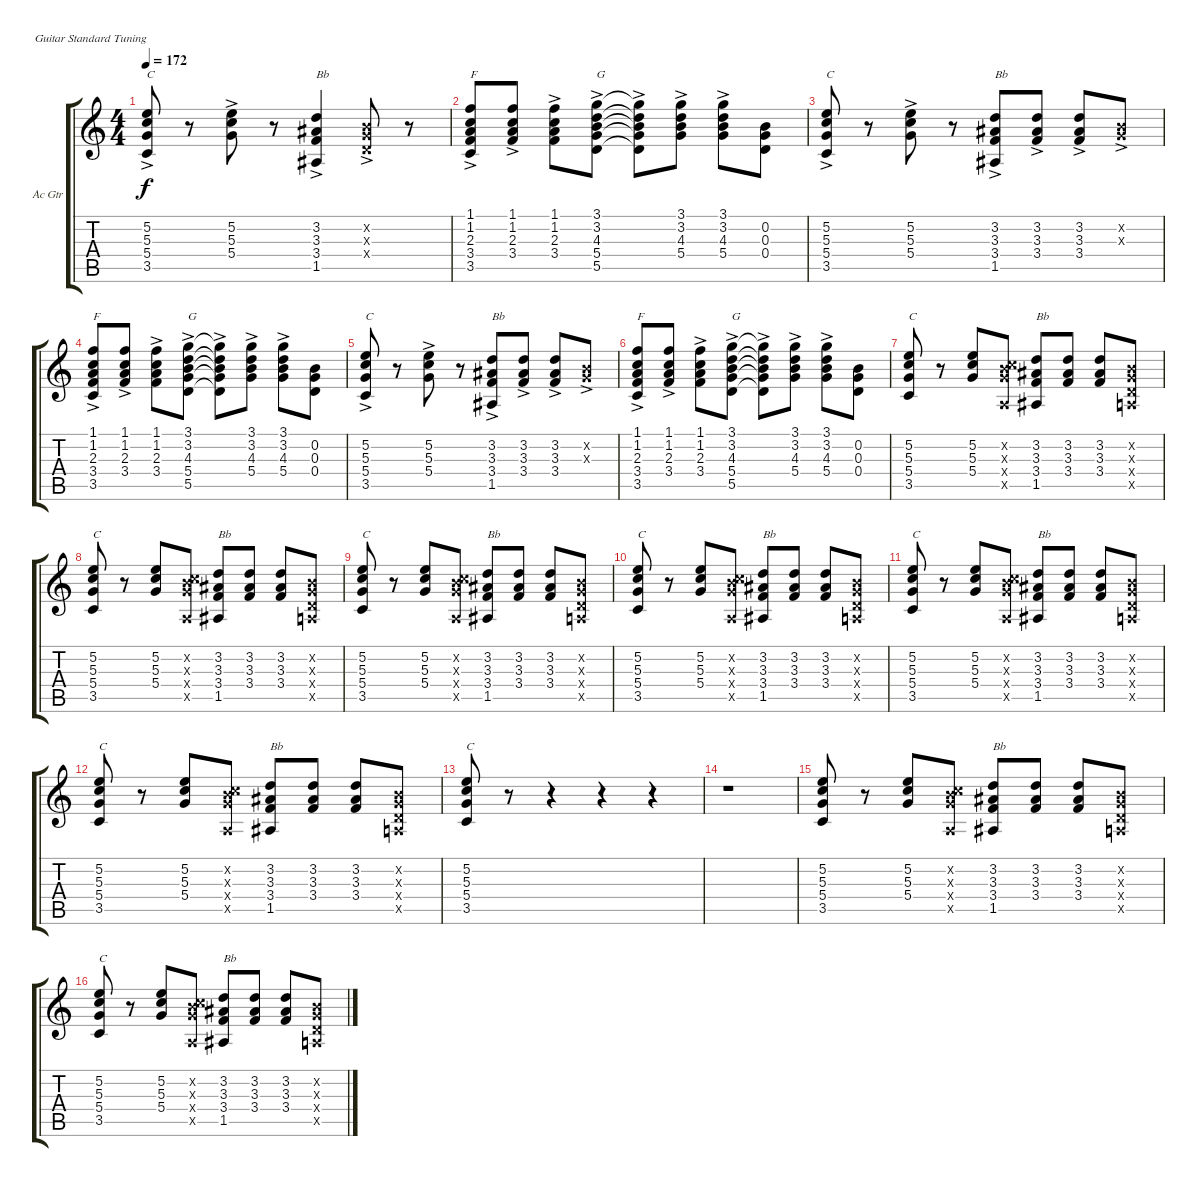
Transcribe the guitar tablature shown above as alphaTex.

\defaultSystemsLayout 4
\bracketExtendMode groupsimilarinstruments
\firstSystemTrackNameOrientation horizontal
\otherSystemsTrackNameOrientation horizontal
\track ("Acoustic Guitar" "Ac Gtr") {instrument acousticguitarsteel}
\staff {score tabs}
\tuning (E4 B3 G3 D3 A2 E2)
\ts (4 4)
\tempo 172
\clef g2
\scale
0.333333
\ks c
(3.5{ac} 5.4{ac} 5.3{ac} 5.2{ac}).8{txt "C" dy f} r.8 (5.3{ac} 5.4{ac} 5.2{ac}).8 r.8 (1.5{ac} 3.4{ac} 3.3{ac} 3.2{ac}).4{txt "Bb"} (0.3{ac x} 0.2{ac x} 0.4{ac x}).8 r.8 |
\scale
0.333333 (3.5{ac} 3.4{ac} 2.3{ac} 1.2{ac} 1.1{ac}).8{txt "F"} (1.2{ac} 2.3{ac} 3.4{ac} 1.1{ac}).8 (1.2{ac} 2.3{ac} 3.4{ac} 1.1{ac}).8 (3.2{ac} 4.3{ac} 5.4{ac} 5.5{ac} 3.1{ac}).8{txt "G"} (5.5{ac t} 5.4{ac t} 4.3{ac t} 3.2{ac t} 3.1{ac t}).8 (3.2{ac} 4.3{ac} 5.4{ac} 3.1{ac}).8 (3.2{ac} 4.3{ac} 5.4{ac} 3.1{ac}).8 (0.2 0.3 0.4).8 |
\scale
0.333333 (3.5{ac} 5.4{ac} 5.3{ac} 5.2{ac}).8{txt "C"} r.8 (5.3{ac} 5.4{ac} 5.2{ac}).8 r.8 (1.5{ac} 3.4{ac} 3.3{ac} 3.2{ac}).8{txt "Bb"} (3.4{ac} 3.3{ac} 3.2{ac}).8 (3.4{ac} 3.3{ac} 3.2{ac}).8 (0.3{ac x} 0.2{ac x}).8 |
\scale
0.333333 (3.5{ac} 3.4{ac} 2.3{ac} 1.2{ac} 1.1{ac}).8{txt "F"} (1.2{ac} 2.3{ac} 3.4{ac} 1.1{ac}).8 (1.2{ac} 2.3{ac} 3.4{ac} 1.1{ac}).8 (3.2{ac} 4.3{ac} 5.4{ac} 5.5{ac} 3.1{ac}).8{txt "G"} (5.5{ac t} 5.4{ac t} 4.3{ac t} 3.2{ac t} 3.1{ac t}).8 (3.2{ac} 4.3{ac} 5.4{ac} 3.1{ac}).8 (3.2{ac} 4.3{ac} 5.4{ac} 3.1{ac}).8 (0.2 0.3 0.4).8 |
\scale
0.333333 (3.5{ac} 5.4{ac} 5.3{ac} 5.2{ac}).8{txt "C"} r.8 (5.3{ac} 5.4{ac} 5.2{ac}).8 r.8 (1.5{ac} 3.4{ac} 3.3{ac} 3.2{ac}).8{txt "Bb"} (3.4{ac} 3.3{ac} 3.2{ac}).8 (3.4{ac} 3.3{ac} 3.2{ac}).8 (0.3{ac x} 0.2{ac x}).8 |
\scale
0.333333 (3.5{ac} 3.4{ac} 2.3{ac} 1.2{ac} 1.1{ac}).8{txt "F"} (1.2{ac} 2.3{ac} 3.4{ac} 1.1{ac}).8 (1.2{ac} 2.3{ac} 3.4{ac} 1.1{ac}).8 (3.2{ac} 4.3{ac} 5.4{ac} 5.5{ac} 3.1{ac}).8{txt "G"} (5.5{ac t} 5.4{ac t} 4.3{ac t} 3.2{ac t} 3.1{ac t}).8 (3.2{ac} 4.3{ac} 5.4{ac} 3.1{ac}).8 (3.2{ac} 4.3{ac} 5.4{ac} 3.1{ac}).8 (0.2 0.3 0.4).8 |
\scale
0.333333 (3.5 5.4 5.3 5.2).8{txt "C"} r.8 (5.2 5.3 5.4).8 (0.2{x} 5.3{x} 5.4{x} 0.5{x}).8 (1.5 3.4 3.3 3.2).8{txt "Bb"} (3.4 3.3 3.2).8 (3.4 3.3 3.2).8 (0.5{x} 0.2{x} 0.3{x} 0.4{x}).8 |
\scale
0.333333 (3.5 5.4 5.3 5.2).8{txt "C"} r.8 (5.2 5.3 5.4).8 (0.2{x} 5.3{x} 5.4{x} 0.5{x}).8 (1.5 3.4 3.3 3.2).8{txt "Bb"} (3.4 3.3 3.2).8 (3.4 3.3 3.2).8 (0.5{x} 0.2{x} 0.3{x} 0.4{x}).8 |
\scale
0.333333 (3.5 5.4 5.3 5.2).8{txt "C"} r.8 (5.2 5.3 5.4).8 (0.2{x} 5.3{x} 5.4{x} 0.5{x}).8 (1.5 3.4 3.3 3.2).8{txt "Bb"} (3.4 3.3 3.2).8 (3.4 3.3 3.2).8 (0.5{x} 0.2{x} 0.3{x} 0.4{x}).8 |
\scale
0.333333 (3.5 5.4 5.3 5.2).8{txt "C"} r.8 (5.2 5.3 5.4).8 (0.2{x} 5.3{x} 5.4{x} 0.5{x}).8 (1.5 3.4 3.3 3.2).8{txt "Bb"} (3.4 3.3 3.2).8 (3.4 3.3 3.2).8 (0.5{x} 0.2{x} 0.3{x} 0.4{x}).8 |
\scale
0.333333 (3.5 5.4 5.3 5.2).8{txt "C"} r.8 (5.2 5.3 5.4).8 (0.2{x} 5.3{x} 5.4{x} 0.5{x}).8 (1.5 3.4 3.3 3.2).8{txt "Bb"} (3.4 3.3 3.2).8 (3.4 3.3 3.2).8 (0.5{x} 0.2{x} 0.3{x} 0.4{x}).8 |
\scale
0.333333 (3.5 5.4 5.3 5.2).8{txt "C"} r.8 (5.2 5.3 5.4).8 (0.2{x} 5.3{x} 5.4{x} 0.5{x}).8 (1.5 3.4 3.3 3.2).8{txt "Bb"} (3.4 3.3 3.2).8 (3.4 3.3 3.2).8 (0.5{x} 0.2{x} 0.3{x} 0.4{x}).8 |
\scale
0.333333 (3.5 5.4 5.3 5.2).8{txt "C"} r.8 r.4 r.4 r.4 |
\scale
0.333333 r.1 |
\scale
0.333333 (3.5 5.4 5.3 5.2).8 r.8 (5.2 5.3 5.4).8 (0.2{x} 5.3{x} 5.4{x} 0.5{x}).8 (1.5 3.4 3.3 3.2).8{txt "Bb"} (3.4 3.3 3.2).8 (3.4 3.3 3.2).8 (0.5{x} 0.2{x} 0.3{x} 0.4{x}).8 |
\scale
0.333333 (3.5 5.4 5.3 5.2).8{txt "C"} r.8 (5.2 5.3 5.4).8 (0.2{x} 5.3{x} 5.4{x} 0.5{x}).8 (1.5 3.4 3.3 3.2).8{txt "Bb"} (3.4 3.3 3.2).8 (3.4 3.3 3.2).8 (0.5{x} 0.2{x} 0.3{x} 0.4{x}).8
